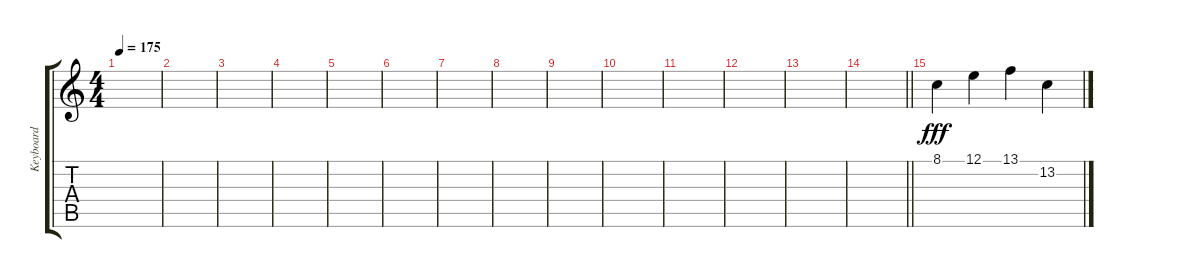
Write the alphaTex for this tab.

\track ("Keyboard" "Keyboard") {instrument brightacousticpiano}
\staff {score tabs}
\tuning (E4 B3 G3 D3 A2 E2) {hide}
\ts (4 4)
\tempo 175
\clef g2
\ks c
|
|
|
|
|
|
|
|
|
|
|
|
|
\barLineRight lightlight
|
8.1.4{dy fff} 12.1.4 13.1.4 13.2.4
